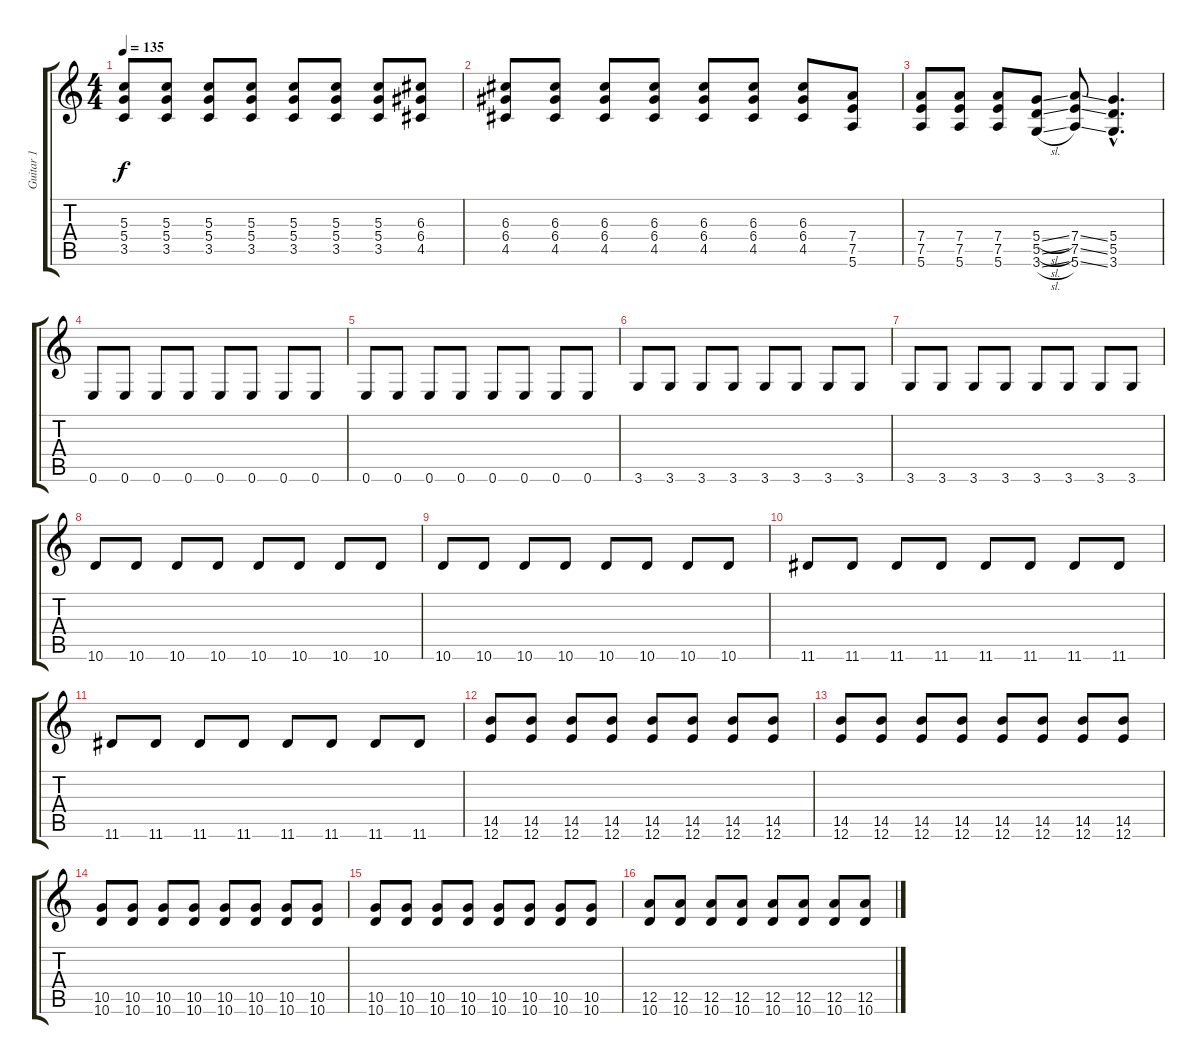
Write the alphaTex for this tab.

\track ("Guitar 1" "Guitar 1") {instrument overdrivenguitar}
\staff {score tabs}
\tuning (E4 B3 G3 D3 A2 E2) {hide}
\ts (4 4)
\tempo 135
\clef g2
\ks c
(5.3 5.4 3.5).8{dy f} (5.3 5.4 3.5).8 (5.3 5.4 3.5).8 (5.3 5.4 3.5).8 (5.3 5.4 3.5).8 (5.3 5.4 3.5).8 (5.3 5.4 3.5).8 (6.3 6.4 4.5).8 |
(6.3 6.4 4.5).8 (6.3 6.4 4.5).8 (6.3 6.4 4.5).8 (6.3 6.4 4.5).8 (6.3 6.4 4.5).8 (6.3 6.4 4.5).8 (6.3 6.4 4.5).8 (7.4 7.5 5.6).8 |
(7.4 7.5 5.6).8 (7.4 7.5 5.6).8 (7.4 7.5 5.6).8 (5.4{sl} 5.5{sl} 3.6{sl}).8 (7.4{ss} 7.5{ss} 5.6{ss}).8 (5.4{hac} 5.5{hac} 3.6{hac}).4{d} |
0.6.8 0.6.8 0.6.8 0.6.8 0.6.8 0.6.8 0.6.8 0.6.8 |
0.6.8 0.6.8 0.6.8 0.6.8 0.6.8 0.6.8 0.6.8 0.6.8 |
3.6.8 3.6.8 3.6.8 3.6.8 3.6.8 3.6.8 3.6.8 3.6.8 |
3.6.8 3.6.8 3.6.8 3.6.8 3.6.8 3.6.8 3.6.8 3.6.8 |
10.6.8 10.6.8 10.6.8 10.6.8 10.6.8 10.6.8 10.6.8 10.6.8 |
10.6.8 10.6.8 10.6.8 10.6.8 10.6.8 10.6.8 10.6.8 10.6.8 |
11.6.8 11.6.8 11.6.8 11.6.8 11.6.8 11.6.8 11.6.8 11.6.8 |
11.6.8 11.6.8 11.6.8 11.6.8 11.6.8 11.6.8 11.6.8 11.6.8 |
(14.5 12.6).8 (14.5 12.6).8 (14.5 12.6).8 (14.5 12.6).8 (14.5 12.6).8 (14.5 12.6).8 (14.5 12.6).8 (14.5 12.6).8 |
(14.5 12.6).8 (14.5 12.6).8 (14.5 12.6).8 (14.5 12.6).8 (14.5 12.6).8 (14.5 12.6).8 (14.5 12.6).8 (14.5 12.6).8 |
(10.5 10.6).8 (10.5 10.6).8 (10.5 10.6).8 (10.5 10.6).8 (10.5 10.6).8 (10.5 10.6).8 (10.5 10.6).8 (10.5 10.6).8 |
(10.5 10.6).8 (10.5 10.6).8 (10.5 10.6).8 (10.5 10.6).8 (10.5 10.6).8 (10.5 10.6).8 (10.5 10.6).8 (10.5 10.6).8 |
(12.5 10.6).8 (12.5 10.6).8 (12.5 10.6).8 (12.5 10.6).8 (12.5 10.6).8 (12.5 10.6).8 (12.5 10.6).8 (12.5 10.6).8
